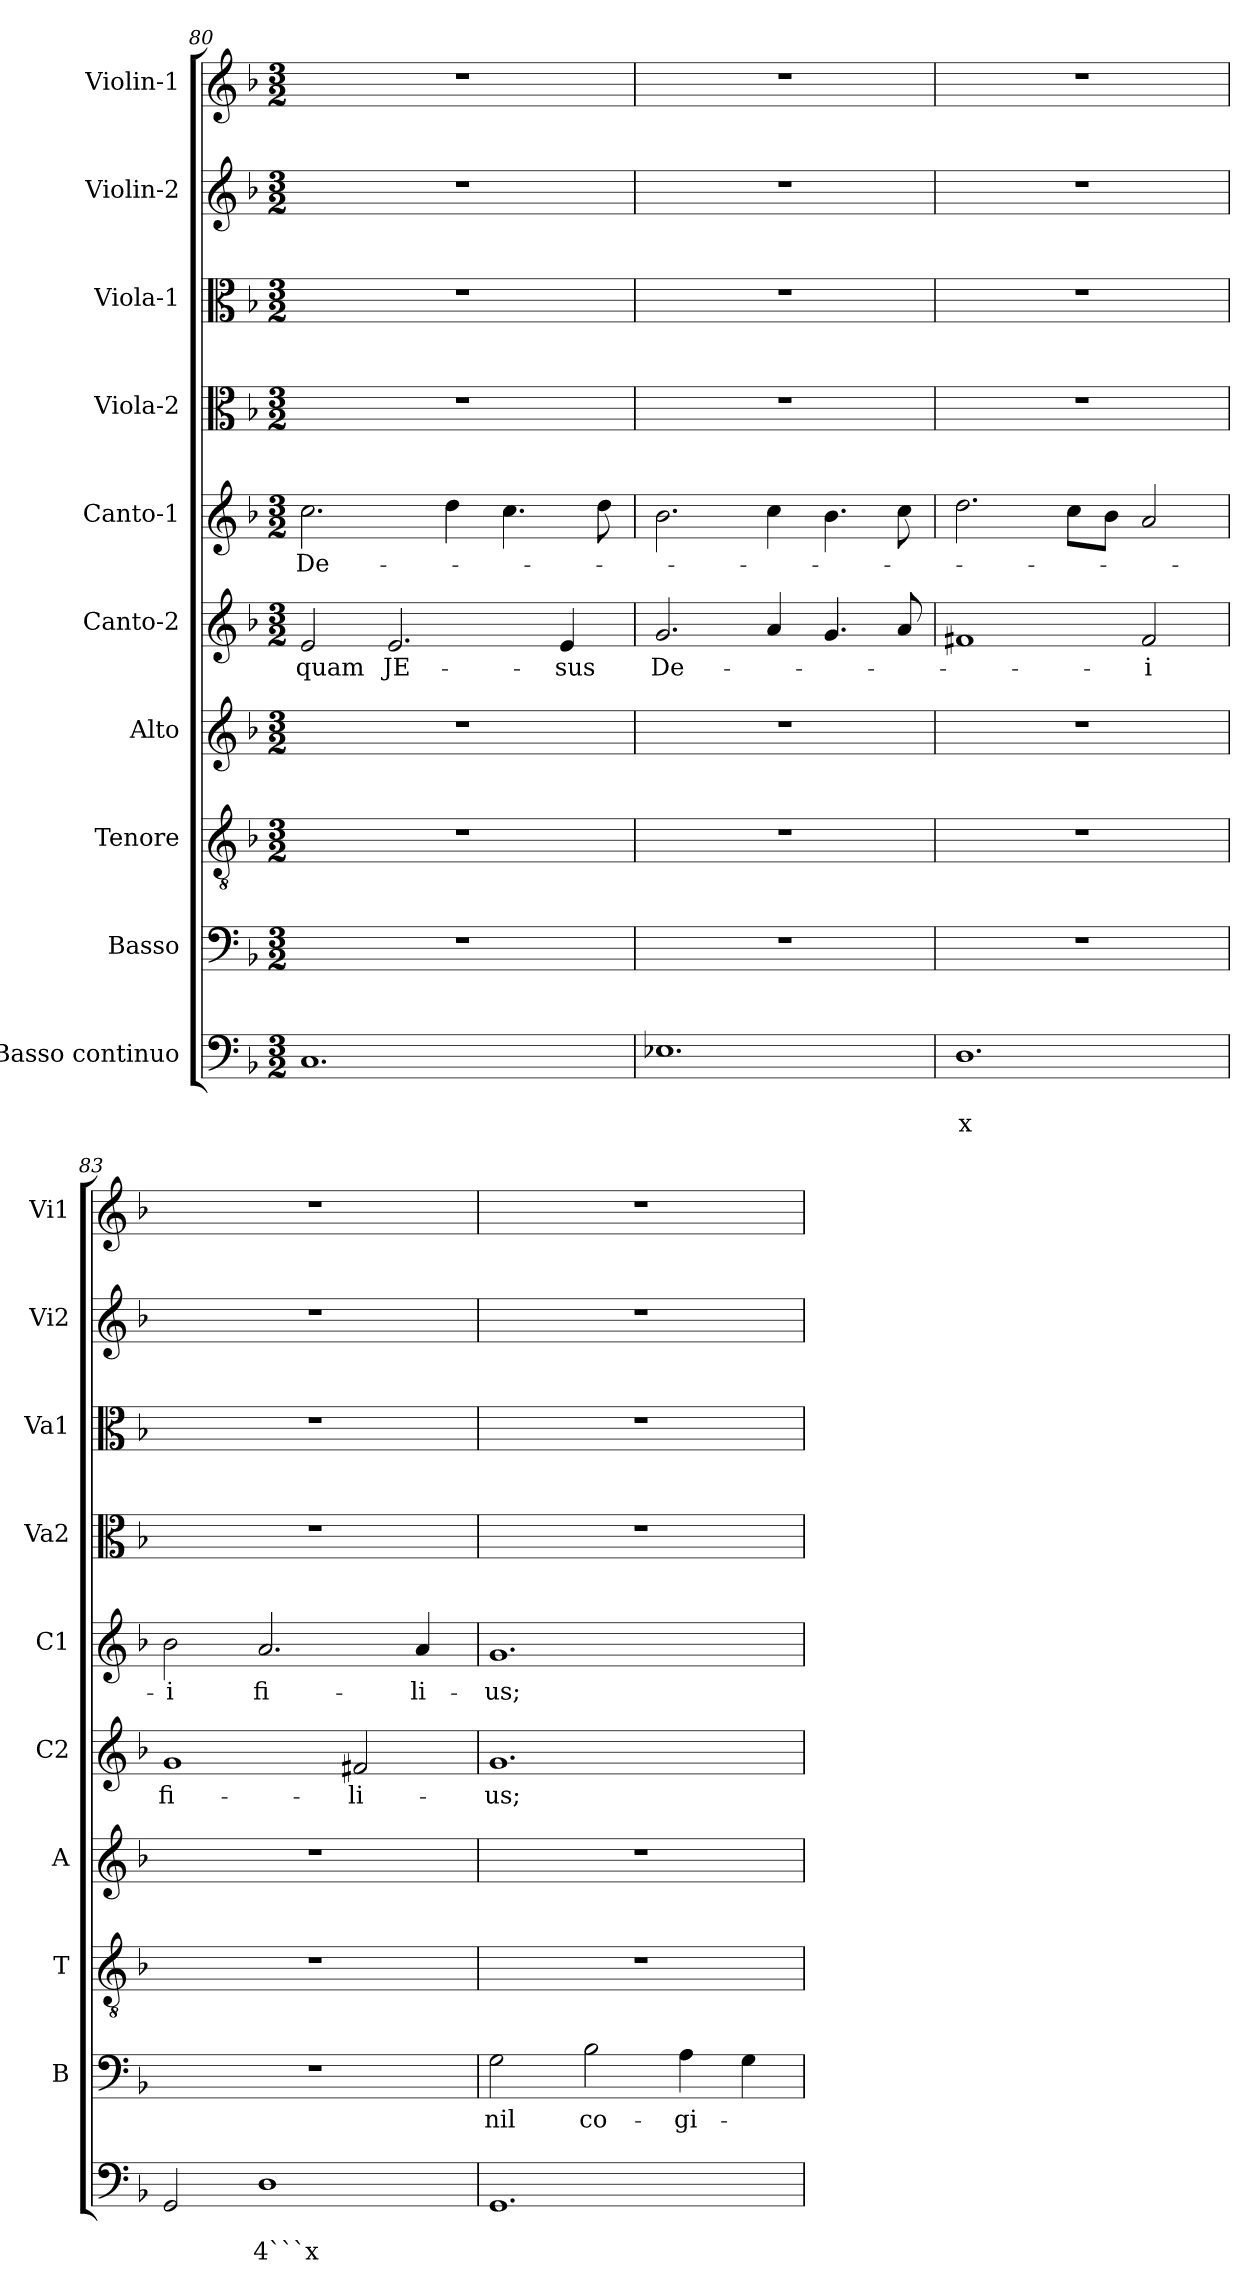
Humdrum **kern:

**kern	**text	**text	**kern	**text	**kern	**kern	**kern	**text	**kern	**text	**kern	**kern	**kern	**kern
*part10	*part10	*part10	*part9	*part9	*part8	*part7	*part6	*part6	*part5	*part5	*part4	*part3	*part2	*part1
*staff10	*staff10	*staff10	*staff9	*staff9	*staff8	*staff7	*staff6	*staff6	*staff5	*staff5	*staff4	*staff3	*staff2	*staff1
*I"Basso continuo	*	*	*I"Basso	*	*I"Tenore	*I"Alto	*I"Canto-2	*	*I"Canto-1	*	*I"Viola-2	*I"Viola-1	*I"Violin-2	*I"Violin-1
*	*	*	*I'B	*	*I'T	*I'A	*I'C2	*	*I'C1	*	*I'Va2	*I'Va1	*I'Vi2	*I'Vi1
*clefF4	*	*	*clefF4	*	*clefGv2	*clefG2	*clefG2	*	*clefG2	*	*clefC3	*clefC3	*clefG2	*clefG2
*k[b-]	*	*	*k[b-]	*	*k[b-]	*k[b-]	*k[b-]	*	*k[b-]	*	*k[b-]	*k[b-]	*k[b-]	*k[b-]
*F:	*	*	*F:	*	*F:	*F:	*F:	*	*F:	*	*F:	*F:	*F:	*F:
*M3/2	*	*	*M3/2	*	*M3/2	*M3/2	*M3/2	*	*M3/2	*	*M3/2	*M3/2	*M3/2	*M3/2
=80	=80	=80	=80	=80	=80	=80	=80	=80	=80	=80	=80	=80	=80	=80
!	!	!	!	!	!	!	!	!LO:LY:b	!	!LO:LY:b	!	!	!	!
1.C	.	.	1.r	.	1.r	1.r	2e/	quam	2.cc\	De-	1.r	1.r	1.r	1.r
!	!	!	!	!	!	!	!	!LO:LY:b	!	!	!	!	!	!
.	.	.	.	.	.	.	2.e/	JE-	.	.	.	.	.	.
.	.	.	.	.	.	.	.	.	4dd\	.	.	.	.	.
.	.	.	.	.	.	.	.	.	4.cc\	.	.	.	.	.
!	!	!	!	!	!	!	!	!LO:LY:b	!	!	!	!	!	!
.	.	.	.	.	.	.	4e/	-sus	.	.	.	.	.	.
.	.	.	.	.	.	.	.	.	8dd\	.	.	.	.	.
=81	=81	=81	=81	=81	=81	=81	=81	=81	=81	=81	=81	=81	=81	=81
!	!	!	!	!	!	!	!	!LO:LY:b	!	!	!	!	!	!
1.E-X	.	.	1.r	.	1.r	1.r	2.g/	De-	2.b-\	.	1.r	1.r	1.r	1.r
.	.	.	.	.	.	.	4a/	.	4cc\	.	.	.	.	.
.	.	.	.	.	.	.	4.g/	.	4.b-\	.	.	.	.	.
.	.	.	.	.	.	.	8a/	.	8cc\	.	.	.	.	.
=82	=82	=82	=82	=82	=82	=82	=82	=82	=82	=82	=82	=82	=82	=82
!	!	!LO:LY:b	!	!	!	!	!	!	!	!	!	!	!	!
1.D	.	x	1.r	.	1.r	1.r	1f#X	.	2.dd\	.	1.r	1.r	1.r	1.r
.	.	.	.	.	.	.	.	.	8cc\L	.	.	.	.	.
.	.	.	.	.	.	.	.	.	8b-\J	.	.	.	.	.
!	!	!	!	!	!	!	!	!LO:LY:b	!	!	!	!	!	!
.	.	.	.	.	.	.	2f#/	-i	2a/	.	.	.	.	.
=83	=83	=83	=83	=83	=83	=83	=83	=83	=83	=83	=83	=83	=83	=83
!	!	!	!	!	!	!	!	!LO:LY:b	!	!LO:LY:b	!	!	!	!
2GG/	.	.	1.r	.	1.r	1.r	1g	fi-	2b-\	-i	1.r	1.r	1.r	1.r
!	!	!LO:LY:b	!	!	!	!	!	!	!	!LO:LY:b	!	!	!	!
1D	.	4```x	.	.	.	.	.	.	2.a/	fi-	.	.	.	.
!	!	!	!	!	!	!	!	!LO:LY:b	!	!	!	!	!	!
.	.	.	.	.	.	.	2f#X/	-li-	.	.	.	.	.	.
!	!	!	!	!	!	!	!	!	!	!LO:LY:b	!	!	!	!
.	.	.	.	.	.	.	.	.	4a/	-li-	.	.	.	.
!!LO:PB:g=z
=84	=84	=84	=84	=84	=84	=84	=84	=84	=84	=84	=84	=84	=84	=84
!	!	!	!	!LO:LY:b	!	!	!	!LO:LY:b	!	!LO:LY:b	!	!	!	!
1.GG	.	.	2G\	nil	1.r	1.r	1.g	-us;	1.g	-us;	1.r	1.r	1.r	1.r
!	!	!	!	!LO:LY:b	!	!	!	!	!	!	!	!	!	!
.	.	.	2B-\	co-	.	.	.	.	.	.	.	.	.	.
!	!	!	!	!LO:LY:b	!	!	!	!	!	!	!	!	!	!
.	.	.	4A\	-gi-	.	.	.	.	.	.	.	.	.	.
.	.	.	4G\	.	.	.	.	.	.	.	.	.	.	.
=	=	=	=	=	=	=	=	=	=	=	=	=	=	=
*-	*-	*-	*-	*-	*-	*-	*-	*-	*-	*-	*-	*-	*-	*-
